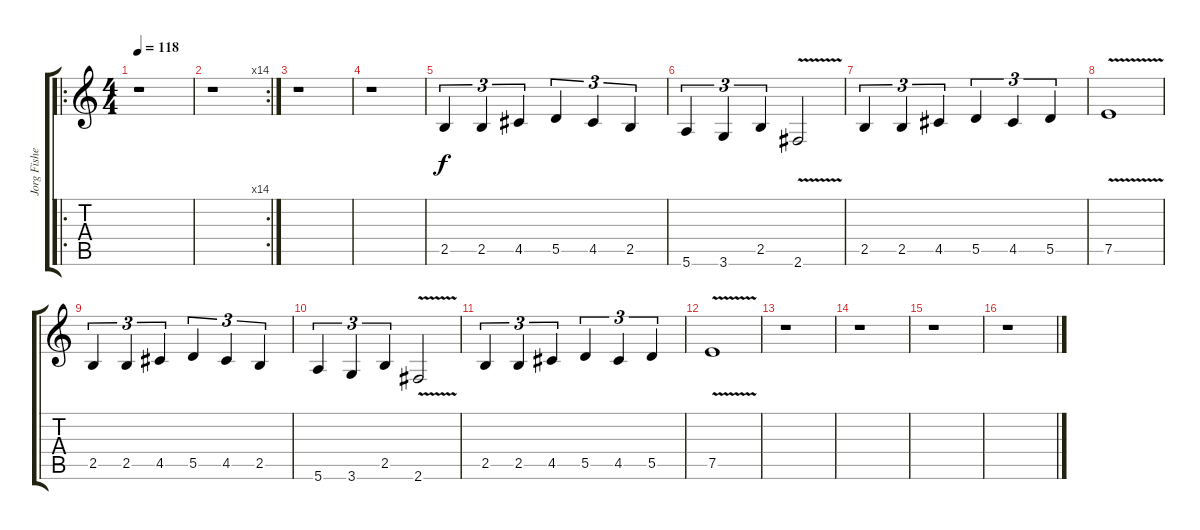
\track ("Jorg Fisher" "Jorg Fishe") {instrument distortionguitar}
\staff {score tabs}
\tuning (E4 B3 G3 D3 A2 E2) {hide}
\ro
\ts (4 4)
\tempo 118
\clef g2
\ks c
r.1{dy f} |
\rc 14
r.1 |
r.1 |
r.1 |
2.5.4{tu (3 2)} 2.5.4{tu (3 2)} 4.5.4{tu (3 2)} 5.5.4{tu (3 2)} 4.5.4{tu (3 2)} 2.5.4{tu (3 2)} |
5.6.4{tu (3 2)} 3.6.4{tu (3 2)} 2.5.4{tu (3 2)} 2.6{v}.2 |
2.5.4{tu (3 2)} 2.5.4{tu (3 2)} 4.5.4{tu (3 2)} 5.5.4{tu (3 2)} 4.5.4{tu (3 2)} 5.5.4{tu (3 2)} |
7.5{v}.1 |
2.5.4{tu (3 2)} 2.5.4{tu (3 2)} 4.5.4{tu (3 2)} 5.5.4{tu (3 2)} 4.5.4{tu (3 2)} 2.5.4{tu (3 2)} |
5.6.4{tu (3 2)} 3.6.4{tu (3 2)} 2.5.4{tu (3 2)} 2.6{v}.2 |
2.5.4{tu (3 2)} 2.5.4{tu (3 2)} 4.5.4{tu (3 2)} 5.5.4{tu (3 2)} 4.5.4{tu (3 2)} 5.5.4{tu (3 2)} |
7.5{v}.1 |
r.1 |
r.1 |
r.1 |
r.1
